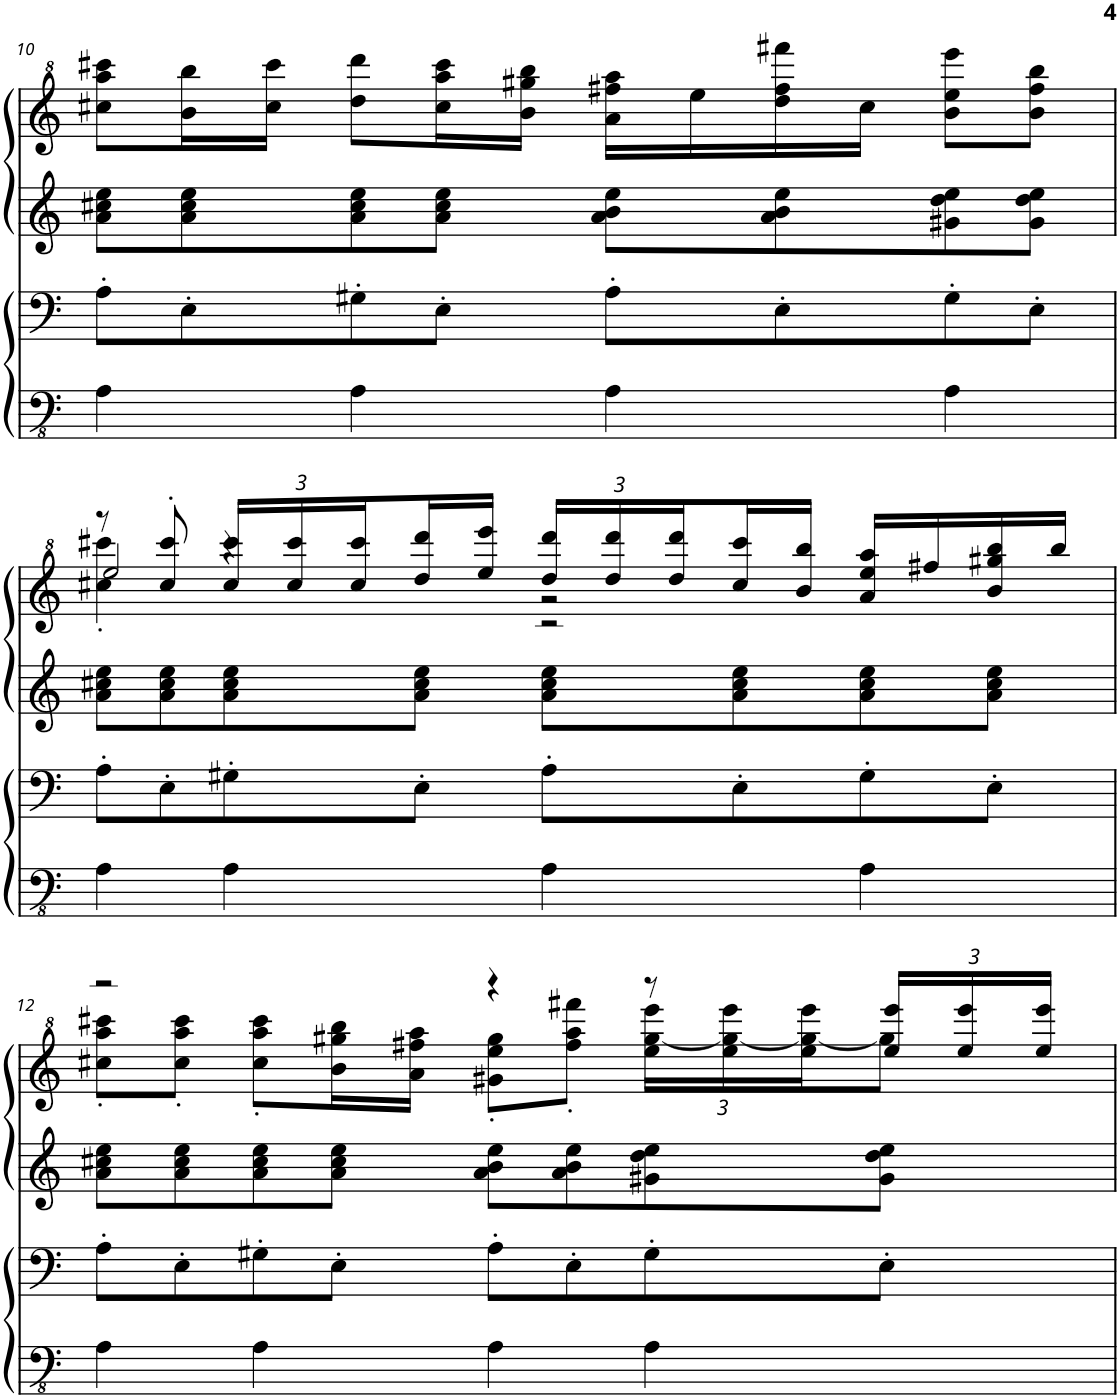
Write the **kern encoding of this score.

**kern	**kern	**kern	**kern
*part4	*part3	*part2	*part1
*staff4	*staff3	*staff2	*staff1
*I"Piano 4	*I"Piano	*I"Piano 3	*I"Piano
*I'Pno	*I'Pno	*I'Pno	*I'Pno
!!LO:PB:g=z
*clefFv4	*clefF4	*clefG2	*clefG^2
*k[]	*k[]	*k[]	*k[]
*M4/4	*M4/4	*M4/4	*M4/4
=10	=10	=10	=10
4AA\	8A'\L	8a\ 8cc#X\ 8ee\L	8ccc#X\ 8aaa\ 8cccc#X\L
.	8E'\	8a\ 8cc#\ 8ee\	16bb\ 16bbb\L
.	.	.	16ccc#\ 16cccc#\JJ
4AA\	8G#X'\	8a\ 8cc#\ 8ee\	8ddd\ 8dddd\L
.	8E'\J	8a\ 8cc#\ 8ee\J	16ccc#\ 16aaa\ 16cccc#\L
.	.	.	16bb\ 16ggg#X\ 16bbb\JJ
4AA\	8A'\L	8a\ 8b\ 8ee\L	16aa\ 16fff#X\ 16aaa\LL
.	.	.	16eee\
.	8E'\	8a\ 8b\ 8ee\	16ddd\ 16fff#\ 16ffff#X\
.	.	.	16ccc#\JJ
4AA\	8G#'\	8g#X\ 8dd\ 8ee\	8bb\ 8eee\ 8eeee\L
.	8E'\J	8g#\ 8dd\ 8ee\J	8bb\ 8fff#\ 8bbb\J
!!LO:LB:g=z
=11	=11	=11	=11
*	*	*	*^
*	*	*	*	*^
4AA\	8A'\L	8a\ 8cc#X\ 8ee\L	8r	4ccc#X\' 4cccc#X\'	2eee/
.	8E'\	8a\ 8cc#\ 8ee\	8ccc#/' 8cccc#/'	.	.
*	*	*	*Xbrackettup	*	*
4AA\	8G#X'\	8a\ 8cc#\ 8ee\	24ccc#/ 24cccc#/LL	4r	.
.	.	.	24ccc#/ 24cccc#/	.	.
.	.	.	24ccc#/ 24cccc#/	.	.
.	8E'\J	8a\ 8cc#\ 8ee\J	16ddd/ 16dddd/	.	.
.	.	.	16eee/ 16eeee/JJ	.	.
4AA\	8A'\L	8a\ 8cc#\ 8ee\L	24ddd/ 24dddd/LL	2r	2r
.	.	.	24ddd/ 24dddd/	.	.
.	.	.	24ddd/ 24dddd/	.	.
.	8E'\	8a\ 8cc#\ 8ee\	16ccc#/ 16cccc#/	.	.
.	.	.	16bb/ 16bbb/JJ	.	.
4AA\	8G#'\	8a\ 8cc#\ 8ee\	16aa/ 16eee/ 16aaa/LL	.	.
.	.	.	16fff#X/	.	.
.	8E'\J	8a\ 8cc#\ 8ee\J	16bb/ 16ggg#X/ 16bbb/	.	.
.	.	.	16bbb/JJ	.	.
*	*	*	*	*v	*v
!!LO:LB:g=z
=12	=12	=12	=12	=12
4AA\	8A'\L	8a\ 8cc#X\ 8ee\L	2r	8ccc#X\' 8aaa\' 8cccc#X\'L
.	8E'\	8a\ 8cc#\ 8ee\	.	8ccc#\' 8aaa\' 8cccc#\'J
4AA\	8G#X'\	8a\ 8cc#\ 8ee\	.	8ccc#\' 8aaa\' 8cccc#\'L
.	8E'\J	8a\ 8cc#\ 8ee\J	.	16bb\ 16ggg#X\ 16bbb\L
.	.	.	.	16aa\ 16fff#X\ 16aaa\JJ
4AA\	8A'\L	8a\ 8b\ 8ee\L	4r	8gg#X\' 8eee\' 8ggg#\'L
.	8E'\	8a\ 8b\ 8ee\	.	8fff#\' 8aaa\' 8ffff#X\'J
4AA\	8G#'\	8g#X\ 8dd\ 8ee\	8r	8eee\ [8ggg#\ 8eeee\L
.	8E'\J	8g#\ 8dd\ 8ee\J	24eee/ 24eeee/LL	8ggg#\J]
.	.	.	24eee/ 24eeee/	.
.	.	.	24eee/ 24eeee/JJ	.
*	*	*	*v	*v
=	=	=	=
*-	*-	*-	*-
